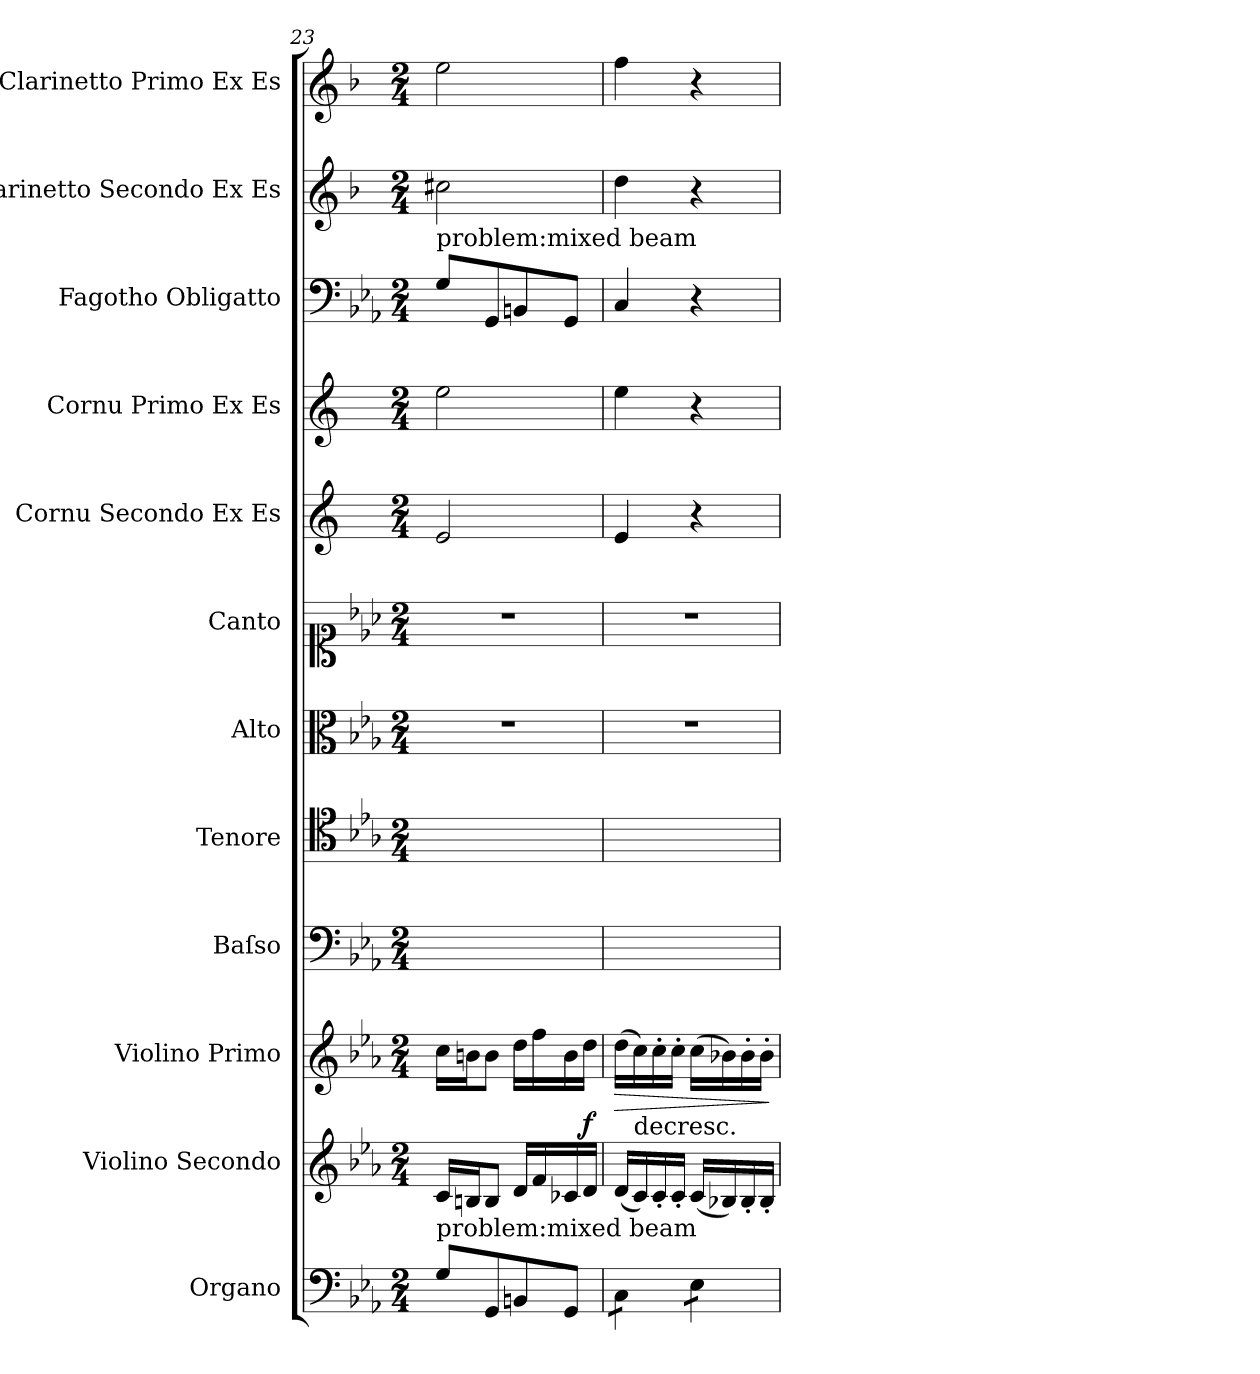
**kern	**kern	**dynam	**kern	**dynam	**kern	**kern	**kern	**kern	**kern	**kern	**kern	**kern	**kern
*part12	*part11	*part11	*part10	*part10	*part9	*part8	*part7	*part6	*part5	*part4	*part3	*part2	*part1
*staff12	*staff11	*staff11	*staff10	*staff10	*staff9	*staff8	*staff7	*staff6	*staff5	*staff4	*staff3	*staff2	*staff1
*I"Organo	*I"Violino Secondo	*	*I"Violino Primo	*	*I"Baſso	*I"Tenore	*I"Alto	*I"Canto	*I"Cornu Secondo Ex Es	*I"Cornu Primo Ex Es	*I"Fagotho Obligatto	*I"Clarinetto Secondo Ex Es	*I"Clarinetto Primo Ex Es
*I'Org	*	*	*I'Vno I	*	*I'B.	*I'T.	*I'A.	*I'C.	*	*I'Cor I	*I'Fag.	*	*I'Cor I
*clefF4	*clefG2	*	*clefG2	*	*clefF4	*clefC4	*clefC3	*clefC1	*clefG2	*clefG2	*clefF4	*clefG2	*clefG2
*	*	*	*	*	*	*	*	*	*ITrd5c9	*ITrd5c9	*	*ITrd1c2	*ITrd1c2
*k[b-e-a-]	*k[b-e-a-]	*	*k[b-e-a-]	*	*k[b-e-a-]	*k[b-e-a-]	*k[b-e-a-]	*k[b-e-a-]	*k[b-e-a-]	*k[b-e-a-]	*k[b-e-a-]	*k[b-e-a-]	*k[b-e-a-]
*c:	*c:	*	*c:	*	*c:	*c:	*c:	*c:	*c:	*c:	*c:	*c:	*c:
*M2/4	*M2/4	*	*M2/4	*	*M2/4	*M2/4	*M2/4	*M2/4	*M2/4	*M2/4	*M2/4	*M2/4	*M2/4
=23	=23	=23	=23	=23	=23	=23	=23	=23	=23	=23	=23	=23	=23
!	!	!	!	!	!	!	!	!	!	!	!LO:TX:a:t=problem&colon;mixed beam	!	!
!LO:TX:a:t=problem&colon;mixed beam	!	!	!	!	!	!	!	!	!	!	!	!	!
8G/L	16c/LL	.	16cc\LL	.	2ryy	2ryy	2r	2r	2G/	2g\	8G/L	2bn\	2dd\
.	16Bn/J	.	16bn\J	.	.	.	.	.	.	.	.	.	.
8GG/	8B/J	.	8b\J	.	.	.	.	.	.	.	8GG/	.	.
8BBn/	16d/LL	.	16dd\LL	.	.	.	.	.	.	.	8BBn/	.	.
.	16f/	.	16ff\	.	.	.	.	.	.	.	.	.	.
8GG/J	16c-X/	.	16b\	.	.	.	.	.	.	.	8GG/J	.	.
!	!	!LO:DY:a	!	!	!	!	!	!	!	!	!	!	!
.	16d/JJ	f	16dd\JJ	.	.	.	.	.	.	.	.	.	.
=24	=24	=24	=24	=24	=24	=24	=24	=24	=24	=24	=24	=24	=24
!	!	!	!	!LO:HP:b	!	!	!	!	!	!	!	!	!
*tremolo	*	*	*	*	*	*	*	*	*	*	*	*	*
8C\L	(16d/LL	.	(16dd\LL	>	2ryy	2ryy	2r	2r	4G/	4g\	4C/	4cc\	4ee-\
!	!LO:TX:t=decresc.	!	!	!	!	!	!	!	!	!	!	!	!
.	16c/)	.	16cc\)	.	.	.	.	.	.	.	.	.	.
8C\J	16c'/	.	16cc'\	.	.	.	.	.	.	.	.	.	.
.	16c'/JJ	.	16cc'\JJ	.	.	.	.	.	.	.	.	.	.
8E-\L	(16c/LL	.	(16cc\LL	.	.	.	.	.	4r	4r	4r	4r	4r
.	16B-X/)	.	16b-X\)	.	.	.	.	.	.	.	.	.	.
8E-\J	16B-'/	.	16b-'\	.	.	.	.	.	.	.	.	.	.
*Xtremolo	*	*	*	*	*	*	*	*	*	*	*	*	*
.	16B-'/JJ	.	16b-'\JJ	.	.	.	.	.	.	.	.	.	.
.	.	.	.	]	.	.	.	.	.	.	.	.	.
=	=	=	=	=	=	=	=	=	=	=	=	=	=
*-	*-	*-	*-	*-	*-	*-	*-	*-	*-	*-	*-	*-	*-
